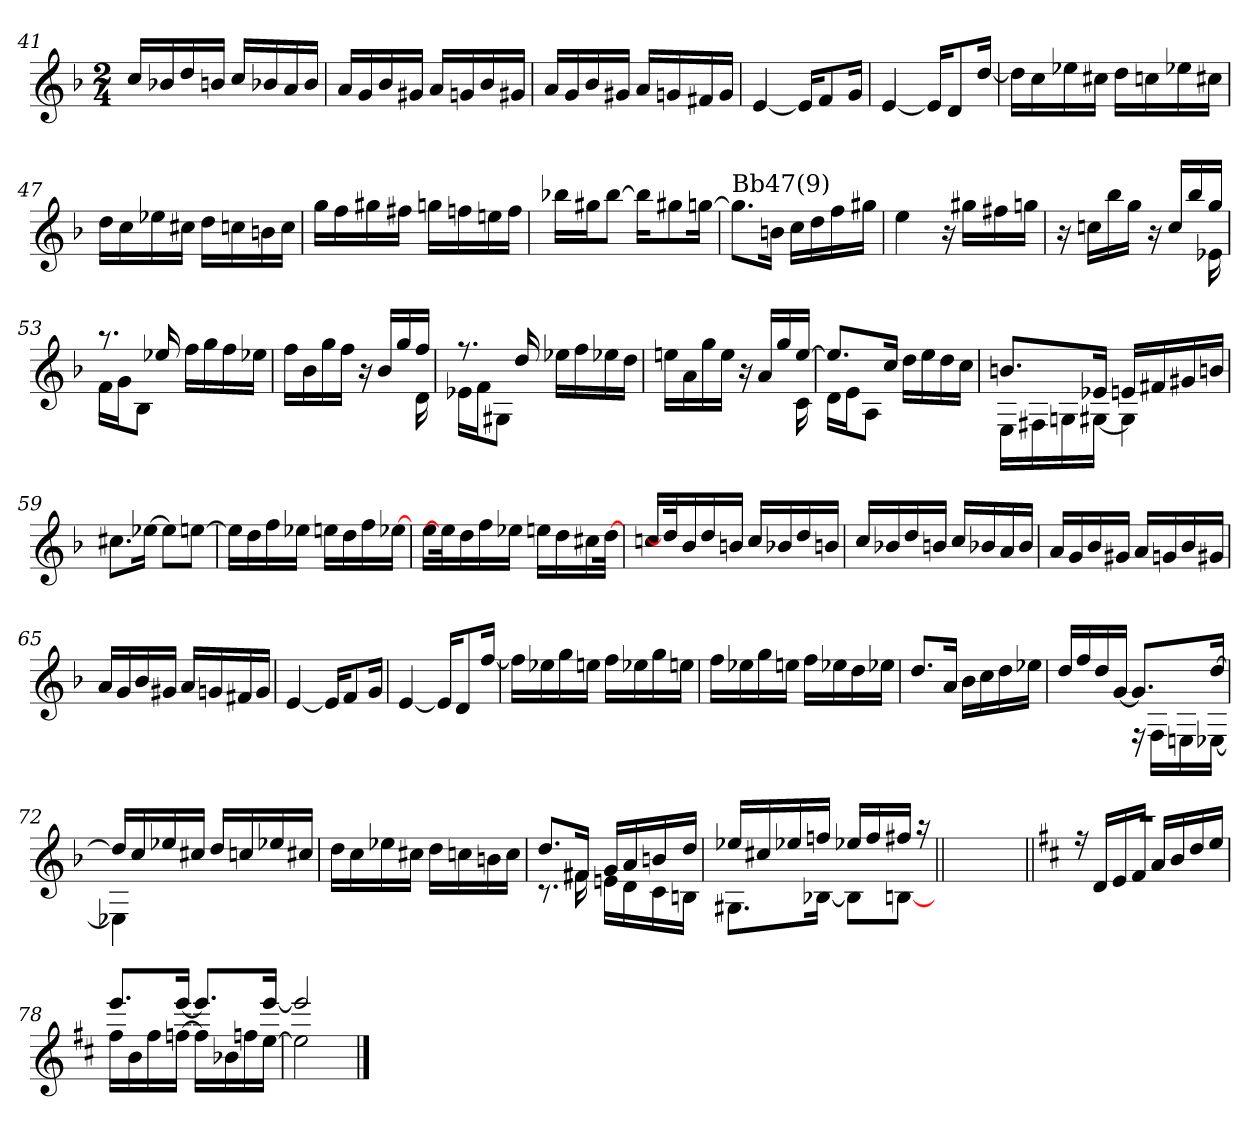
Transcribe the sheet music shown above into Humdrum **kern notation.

**kern
*part1
*staff1
*clefG2
*k[b-]
*F:
*M2/4
=41
16cc/LL
16b-X/
16dd/
16bn/JJ
16cc/LL
16b-X/
16a/
16b-/JJ
!!LO:LB:g=z
=42
16a/LL
16g/
16b-/
16g#X/JJ
16a/LL
16gn/
16b-/
16g#X/JJ
=43
16a/LL
16g/
16b-/
16g#X/JJ
16a/LL
16gn/
16f#X/
16g/JJ
=44
[<4e/
16e/KL]
8f/
16g/Jk
=45
[<4e/
16e/KL]
8d/
[16dd/Jk
=46
16dd\LL]
16cc\
16ee-X\
16cc#X\JJ
16dd\LL
16ccn\
16ee-X\
16cc#X\JJ
!!LO:LB:g=z
=47
16dd\LL
16cc\
16ee-X\
16cc#X\JJ
16dd\LL
16ccn\
16bn\
16cc\JJ
=48
16gg\LL
16ff\
16gg#X\
16ff#X\JJ
16ggn\LL
16ffn\
16een\
16ff\JJ
=49
16bb-X\LL
16gg#X\J
[>8bb-\J
16bb-\KL]
8gg#X\
[>16ggn\Jk
=50
!LO:TX:a:t=Bb47(9)
8.gg\L]
16bn\Jk
16cc\LL
16dd\
16ff\
16gg#X\JJ
=51
4ee\
16r
16gg#X\LL
16ff#X\
16ggn\JJ
!!LO:LB:g=z
=52
*^
16r	4..ryy
16ccn\LL	.
16bb-\	.
16gg\JJ	.
16r	.
16cc/LL	.
16bb-/	.
16gg/JJ	16e-X\
=53	=53
8.raa	16f\LL
.	16g\J
.	8B-\J
16ee-X/	.
16ff\LL	4ryy
16gg\	.
16ff\	.
16ee-X\JJ	.
=54	=54
16ff\LL	4..ryy
16b-\	.
16gg\	.
16ff\JJ	.
16r	.
16b-/LL	.
16gg/	.
16ff/JJ	16d\
=55	=55
8.r	16e-X\LL
.	16f\J
.	8G#X\J
16dd/	.
16ee-X\LL	4ryy
16ff\	.
16ee-X\	.
16dd\JJ	.
=56	=56
16een\LL	4..ryy
16a\	.
16gg\	.
16ee\JJ	.
16r	.
16a/LL	.
16gg/	.
[>16ee/JJ	16c\
!!LO:LB:g=z	!!
=57	=57
8.ee/L]	16d\LL
.	16e\J
.	8A\J
16cc/Jk	.
16dd\LL	4ryy
16ee\	.
16dd\	.
16cc\JJ	.
=58	=58
8.bn/L	16E\LL
.	16F#X\
.	16Gn\
16e-X/Jk	[<16G#X\JJ
16en/LL	4G#\]
16f#X/	.
16g#X/	.
16bn/JJ	.
*v	*v
=59
8.cc#X\L
[>16ee-X\Jk
8ee-\L]
[>8een\J
=60
16ee\LL]
16dd\
16ff\
16ee-X\JJ
16een\LL
16dd\
16ff\
[16ee-X\JJ
=61
16ee\LL
32ee-\JJ]
16dd\
16ff\
16ee-X\JJ
16een\LL
16dd\
16cc#X\
[32dd\JJ
!!LO:LB:g=z
=62
16ccn/LL
32dd\JJ]
16b-/
16dd/
16bn/JJ
16cc/LL
16b-X/
16dd/
16bn/JJ
=63
16cc/LL
16b-X/
16dd/
16bn/JJ
16cc/LL
16b-X/
16a/
16b-/JJ
=64
16a/LL
16g/
16b-/
16g#X/JJ
16a/LL
16gn/
16b-/
16g#X/JJ
=65
16a/LL
16g/
16b-/
16g#X/JJ
16a/LL
16gn/
16f#X/
16g/JJ
!!LO:LB:g=z
=66
[<4e/
16e/KL]
8f/
16g/Jk
=67
[4e/
16e/KL]
8d/
[16ff/Jk
=68
16ff\LL]
16ee-X\
16gg\
16een\JJ
16ff\LL
16ee-X\
16gg\
16een\JJ
=69
16ff\LL
16ee-X\
16gg\
16een\JJ
16ff\LL
16ee-X\
16dd\
16ee-X\JJ
=70
8.dd/L
16a/Jk
16b-\LL
16cc\
16dd\
16ee-X\JJ
!!LO:LB:g=z
=71
*^
16dd/LL	4ryy
16ff/	.
16dd/	.
[<16g/JJ	.
8.g/L]	16rE
.	16F\LL
.	16En\
[>16dd/Jk	[<16E-X\JJ
=72	=72
16dd/LL]	4E-X\]
16cc/	.
16ee-X/	.
16cc#X/JJ	.
16dd/LL	4ryy
16ccn/	.
16ee-X/	.
16cc#X/JJ	.
*v	*v
=73
16dd\LL
16cc\
16ee-X\
16cc#X\JJ
16dd\LL
16ccn\
16bn\
16cc\JJ
=74
*^
8.dd/L	8.rc
16f#X/Jk	16f#X\
16g/LL	16en\LL
16a/	16d\
16bn/	16c\
16dd/JJ	16Bn\JJ
!!LO:LB:g=z	!!
=75	=75
16ee-X/LL	8.G#X\L
16cc#X/	.
16ee-X/	.
16ffn/JJ	[<16B-X\Jk
16ee-X/LL	8B-\L]
16ff/	.
16ff#X/JJ	[<8Bn\J
16raa	.
*v	*v
=76||
2ryy
=77||
*k[f#c#]
*D:
*^
16r	2rccc
16d/LL	.
16e/	.
16f#/JJ	.
16a/LL	.
16b/	.
16dd/	.
16ee/JJ	.
=78	=78
16ff#\LL	8.eee/L
16b\	.
16ff#\	.
[<16ffn\JJ	[>16eee/Jk
16ff\LL]	8.eee/L]
16b-X\	.
16ffn\	.
[<16ee\JJ	[>16eee/Jk
=79	=79
2ee\]	2eee/]
*v	*v
==
*-
